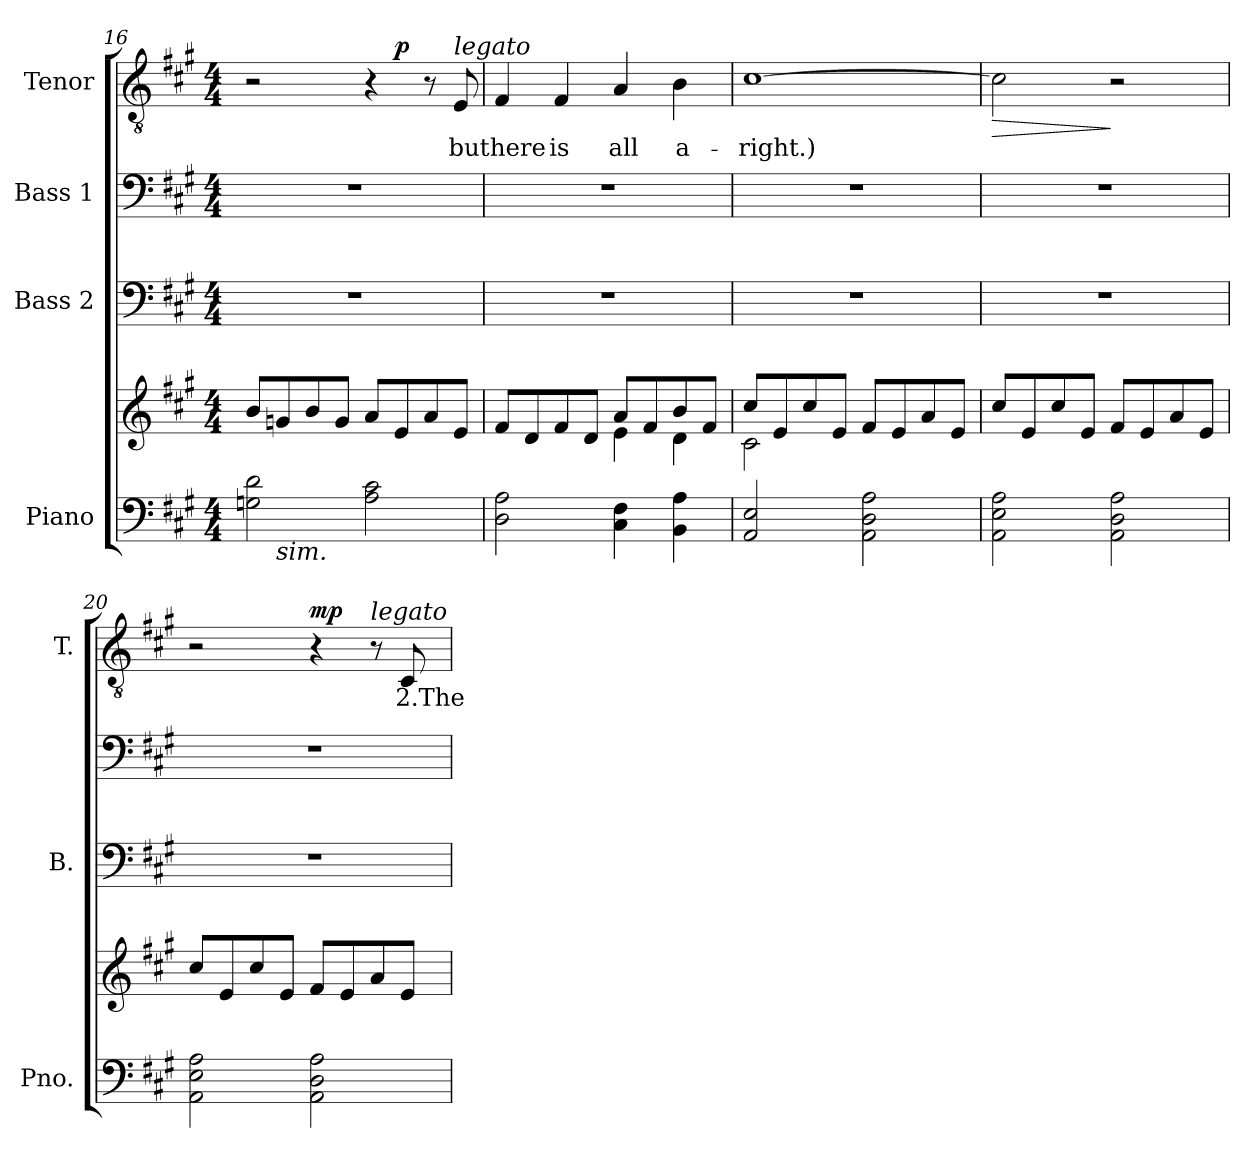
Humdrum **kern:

**kern	**kern	**kern	**kern	**kern	**text	**dynam
*part4	*part4	*part3	*part2	*part1	*part1	*part1
*staff5	*staff4	*staff3	*staff2	*staff1	*staff1	*staff1
*I"Piano	*	*I"Bass 2	*I"Bass 1	*I"Tenor	*	*
*I'Pno.	*	*I'B.	*	*I'T.	*	*
!!LO:LB:g=z
*clefF4	*clefG2	*clefF4	*clefF4	*clefGv2	*	*
*	*	*	*	*ITrd7c12	*	*
*k[f#c#g#]	*k[f#c#g#]	*k[f#c#g#]	*k[f#c#g#]	*k[f#c#g#]	*	*
*A:	*A:	*A:	*A:	*A:	*	*
*M4/4	*M4/4	*M4/4	*M4/4	*M4/4	*	*
=16	=16	=16	=16	=16	=16	=16
*^	*	*	*	*^	*	*
2Gni\ 2di	8ryy	8bi/L	1r	1r	2r	2ryy	.	.
!	!LO:TX:b:i:t=sim.	!	!	!	!	!	!	!
.	2..ryy	8gni/	.	.	.	.	.	.
.	.	8bi/	.	.	.	.	.	.
.	.	8gi/J	.	.	.	.	.	.
2Ai\ 2c#i	.	8ai/L	.	.	4r	8ryy	.	.
.	.	8ei/	.	.	.	4.ryy	.	p
.	.	8ai/	.	.	8r	.	.	.
!	!	!	!	!	!LO:TX:a:i:t=legato	!	!	!
!	!	!	!	!	!	!	!LO:LY:b:color=#000000	!
.	.	8ei/J	.	.	8EEi/	.	but	.
*v	*v	*	*	*	*v	*v	*	*
=17	=17	=17	=17	=17	=17	=17
*	*^	*	*	*	*	*
*^	*	*	*	*	*^	*	*
!	!	!	!	!	!	!	!	!LO:LY:b:color=#000000	!
*v	*v	*	*	*	*	*v	*v	*	*
2Di\ 2Ai	8f#i/L	2ryy	1r	1r	4FF#i/	here	.
.	8di/	.	.	.	.	.	.
!	!	!	!	!	!	!LO:LY:b:color=#000000	!
.	8f#i/	.	.	.	4FF#i/	is	.
.	8di/J	.	.	.	.	.	.
!	!	!	!	!	!	!LO:LY:b:color=#000000	!
4C#i\ 4F#i	8ai/L	4ei\	.	.	4AAi/	all	.
.	8f#i/	.	.	.	.	.	.
!	!	!	!	!	!	!LO:LY:b:color=#000000	!
4BBi\ 4Ai	8bi/	4di\	.	.	4BBi\	a-	.
.	8f#i/J	.	.	.	.	.	.
=18	=18	=18	=18	=18	=18	=18	=18
!	!	!	!	!	!	!LO:LY:b:color=#000000	!
2AAi/ 2Ei	8cc#i/L	2c#i\	1r	1r	[1C#i	-right.)	.
.	8ei/	.	.	.	.	.	.
.	8cc#i/	.	.	.	.	.	.
.	8ei/J	.	.	.	.	.	.
2AAi\ 2Di 2Ai	8f#i/L	2ryy	.	.	.	.	.
.	8ei/	.	.	.	.	.	.
.	8ai/	.	.	.	.	.	.
.	8ei/J	.	.	.	.	.	.
*	*v	*v	*	*	*	*	*
=19	=19	=19	=19	=19	=19	=19
!	!	!	!	!	!	!LO:HP:b
2AAi\ 2Ei 2Ai	8cc#i/L	1r	1r	2C#i\]	.	>
.	8ei/	.	.	.	.	.
.	8cc#i/	.	.	.	.	.
.	8ei/J	.	.	.	.	.
2AAi\ 2Di 2Ai	8f#i/L	.	.	2r	.	]
.	8ei/	.	.	.	.	.
.	8ai/	.	.	.	.	.
.	8ei/J	.	.	.	.	.
=20	=20	=20	=20	=20	=20	=20
2AAi\ 2Ei 2Ai	8cc#i/L	1r	1r	2r	.	.
.	8ei/	.	.	.	.	.
.	8cc#i/	.	.	.	.	.
.	8ei/J	.	.	.	.	.
2AAi\ 2Di 2Ai	8f#i/L	.	.	4r	.	mp
.	8ei/	.	.	.	.	.
!	!	!	!	!LO:TX:a:i:t=legato	!	!
.	8ai/	.	.	8r	.	.
!	!	!	!	!	!LO:LY:b:color=#000000	!
.	8ei/J	.	.	8CC#i/	2.The	.
=	=	=	=	=	=	=
*-	*-	*-	*-	*-	*-	*-
